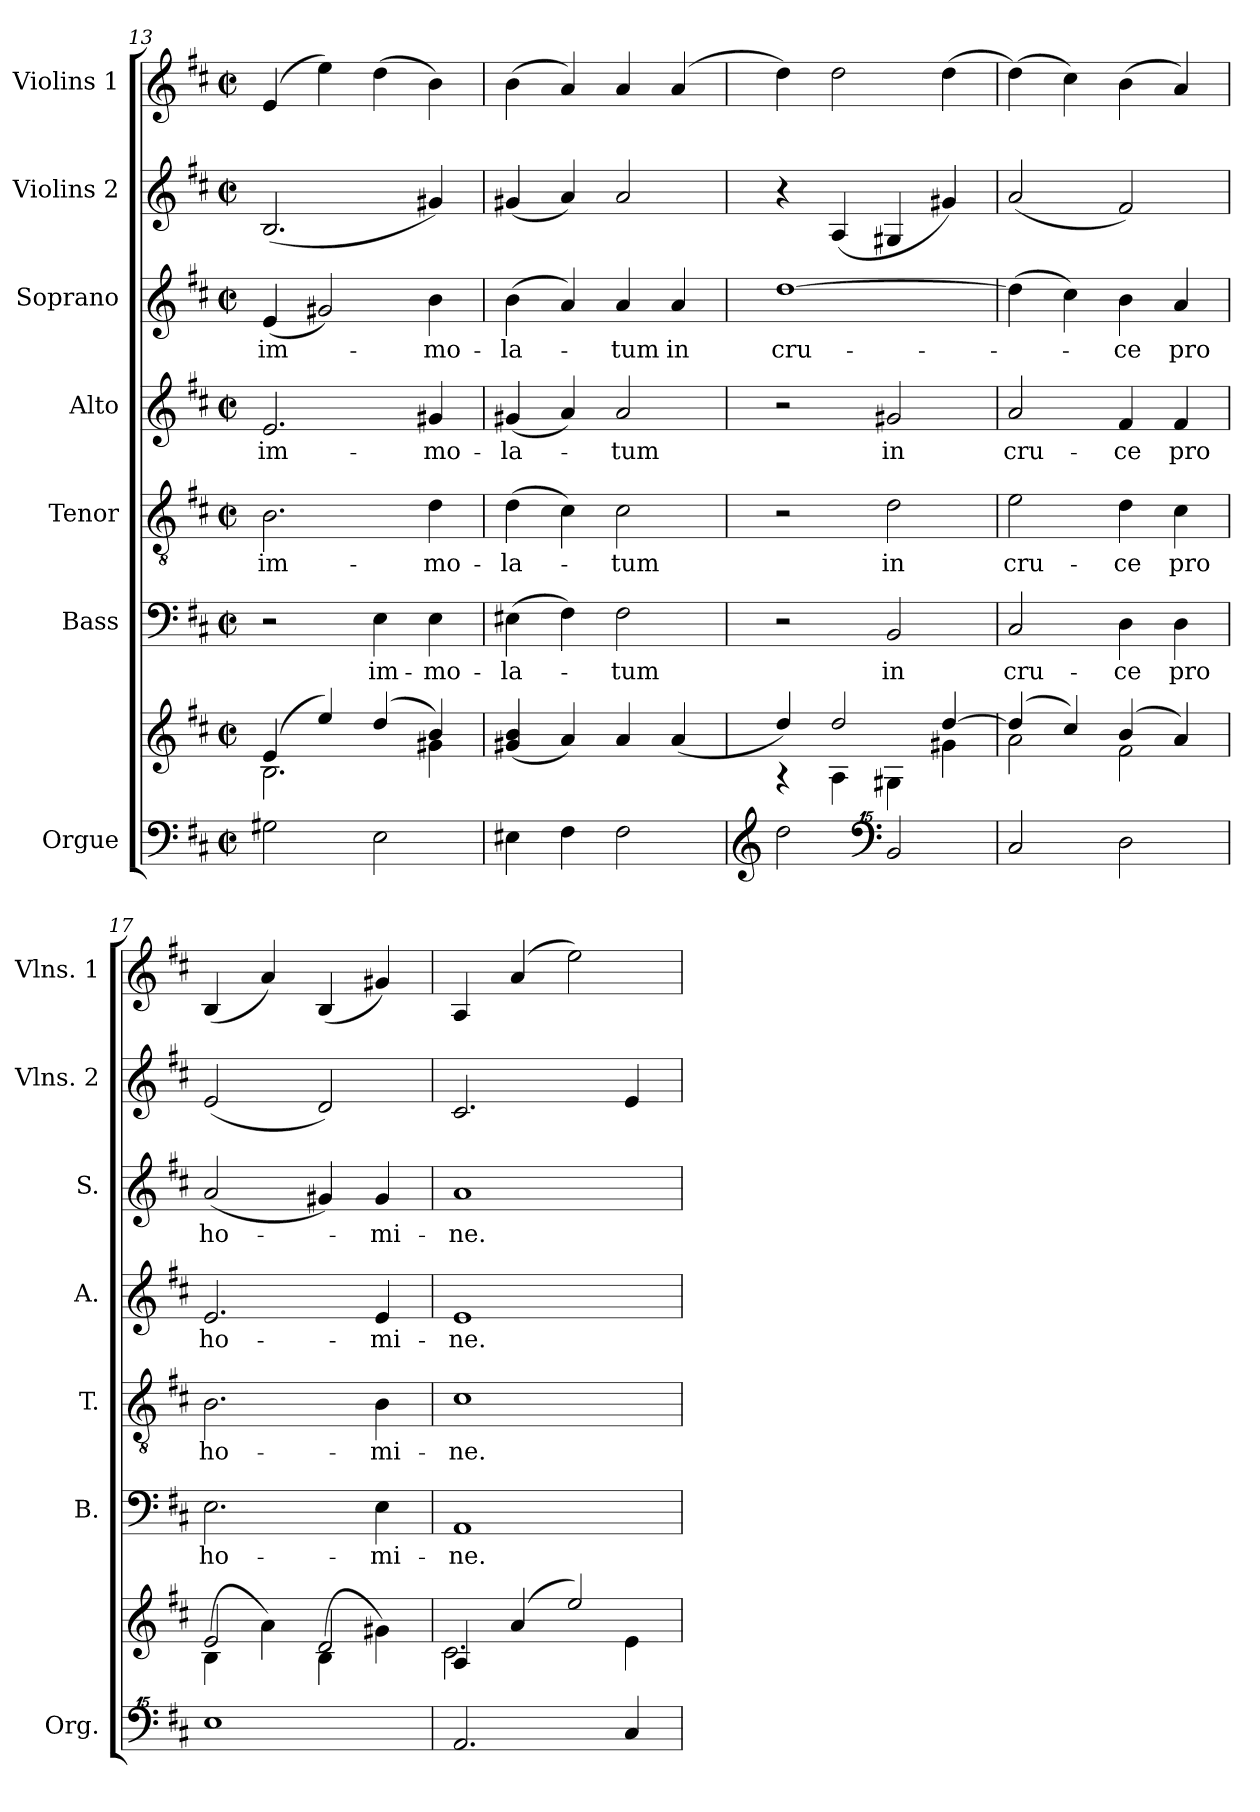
**kern	**kern	**kern	**text	**kern	**text	**kern	**text	**kern	**text	**kern	**kern
*part7	*part7	*part6	*part6	*part5	*part5	*part4	*part4	*part3	*part3	*part2	*part1
*staff8	*staff7	*staff6	*staff6	*staff5	*staff5	*staff4	*staff4	*staff3	*staff3	*staff2	*staff1
*I"Orgue	*	*I"Bass	*	*I"Tenor	*	*I"Alto	*	*I"Soprano	*	*I"Violins 2	*I"Violins 1
*I'Org.	*	*I'B.	*	*I'T.	*	*I'A.	*	*I'S.	*	*I'Vlns. 2	*I'Vlns. 1
*clefF4	*clefG2	*clefF4	*	*clefGv2	*	*clefG2	*	*clefG2	*	*clefG2	*clefG2
*k[f#c#]	*k[f#c#]	*k[f#c#]	*	*k[f#c#]	*	*k[f#c#]	*	*k[f#c#]	*	*k[f#c#]	*k[f#c#]
*M4/4	*M4/4	*M4/4	*	*M4/4	*	*M4/4	*	*M4/4	*	*M4/4	*M4/4
*met(c|)	*met(c|)	*met(c|)	*	*met(c|)	*	*met(c|)	*	*met(c|)	*	*met(c|)	*met(c|)
=13	=13	=13	=13	=13	=13	=13	=13	=13	=13	=13	=13
*	*^	*	*	*	*	*	*	*	*	*	*
!	!	!	!	!	!	!LO:LY:b	!	!LO:LY:b	!	!LO:LY:b	!	!
2G#X\	(4e/	2.B\	2r	.	2.B\	im-	2.e/	im-	(4e/	im-	(2.B/	(4e/
.	4ee/)	.	.	.	.	.	.	.	2g#X/)	.	.	4ee\)
!	!	!	!	!LO:LY:b	!	!	!	!	!	!	!	!
2E\	(4dd/	.	4E\	im-	.	.	.	.	.	.	.	(4dd\
!	!	!	!	!LO:LY:b	!	!LO:LY:b	!	!LO:LY:b	!	!LO:LY:b	!	!
.	4b/)	4g#X\	4E\	-mo-	4d\	-mo-	4g#X/	-mo-	4b\	-mo-	4g#X/)	4b\)
=14	=14	=14	=14	=14	=14	=14	=14	=14	=14	=14	=14	=14
!	!	!	!	!LO:LY:b	!	!LO:LY:b	!	!LO:LY:b	!	!LO:LY:b	!	!
*	*v	*v	*	*	*	*	*	*	*	*	*	*
4E#X\	(4g#X/ 4b/	(4E#X\	-la-	(4d\	-la-	(4g#X/	-la-	(4b\	-la-	(4g#X/	(4b\
4F#\	4a/)	4F#\)	.	4c#\)	.	4a/)	.	4a/)	.	4a/)	4a/)
!	!	!	!LO:LY:b	!	!LO:LY:b	!	!LO:LY:b	!	!LO:LY:b	!	!
2F#\	4a/	2F#\	-tum	2c#\	-tum	2a/	-tum	4a/	-tum	2a/	4a/
!	!	!	!	!	!	!	!	!	!LO:LY:b	!	!
.	(4a/	.	.	.	.	.	.	4a/	in	.	(4a/
=15	=15	=15	=15	=15	=15	=15	=15	=15	=15	=15	=15
*clefG2	*	*	*	*	*	*	*	*	*	*	*
*	*^	*	*	*	*	*	*	*	*	*	*
!	!	!	!	!	!	!	!	!	!	!LO:LY:b	!	!
2dd\	4dd/)	4r	2r	.	2r	.	2r	.	[1dd	cru-	4r	4dd\)
.	2dd/	4A\	.	.	.	.	.	.	.	.	(4A/	2dd\
*clefF^^4	*	*	*	*	*	*	*	*	*	*	*	*
!	!	!	!	!LO:LY:b	!	!LO:LY:b	!	!LO:LY:b	!	!	!	!
2b/	.	4G#X\	2BB/	in	2d\	in	2g#X/	in	.	.	4G#X/	.
.	[4dd/	4g#X\	.	.	.	.	.	.	.	.	4g#X/)	(4dd\
!!LO:PB:g=z
=16	=16	=16	=16	=16	=16	=16	=16	=16	=16	=16	=16	=16
!	!	!	!	!LO:LY:b	!	!LO:LY:b	!	!LO:LY:b	!	!	!	!
2cc#/	(4dd/]	2a\	2C#/	cru-	2e\	cru-	2a/	cru-	(4dd\]	.	(2a/	(4dd\)
.	4cc#/)	.	.	.	.	.	.	.	4cc#\)	.	.	4cc#\)
!	!	!	!	!LO:LY:b	!	!LO:LY:b	!	!LO:LY:b	!	!LO:LY:b	!	!
2dd\	(4b/	2f#\	4D\	-ce	4d\	-ce	4f#/	-ce	4b\	-ce	2f#/)	(4b\
!	!	!	!	!LO:LY:b	!	!LO:LY:b	!	!LO:LY:b	!	!LO:LY:b	!	!
.	4a/)	.	4D\	pro	4c#\	pro	4f#/	pro	4a/	pro	.	4a/)
=17	=17	=17	=17	=17	=17	=17	=17	=17	=17	=17	=17	=17
!	!	!	!	!LO:LY:b	!	!LO:LY:b	!	!LO:LY:b	!	!LO:LY:b	!	!
1ee	(4B\	2e/	2.E\	ho-	2.B\	ho-	2.e/	ho-	(2a/	ho-	(2e/	(4B/
.	4a\)	.	.	.	.	.	.	.	.	.	.	4a/)
.	(4B\	2d/	.	.	.	.	.	.	4g#X/)	.	2d/)	(4B/
!	!	!	!	!LO:LY:b	!	!LO:LY:b	!	!LO:LY:b	!	!LO:LY:b	!	!
.	4g#X\)	.	4E\	-mi-	4B\	-mi-	4e/	-mi-	4g#/	-mi-	.	4g#X/)
=18	=18	=18	=18	=18	=18	=18	=18	=18	=18	=18	=18	=18
!	!	!	!	!LO:LY:b	!	!LO:LY:b	!	!LO:LY:b	!	!LO:LY:b	!	!
2.a/	4A/	2.c#\	1AA	-ne.	1c#	-ne.	1e	-ne.	1a	-ne.	2.c#/	4A/
.	(4a/	.	.	.	.	.	.	.	.	.	.	(4a/
.	2ee/)	.	.	.	.	.	.	.	.	.	.	2ee\)
4cc#/	.	4e\	.	.	.	.	.	.	.	.	4e/	.
*	*v	*v	*	*	*	*	*	*	*	*	*	*
=	=	=	=	=	=	=	=	=	=	=	=
*-	*-	*-	*-	*-	*-	*-	*-	*-	*-	*-	*-
